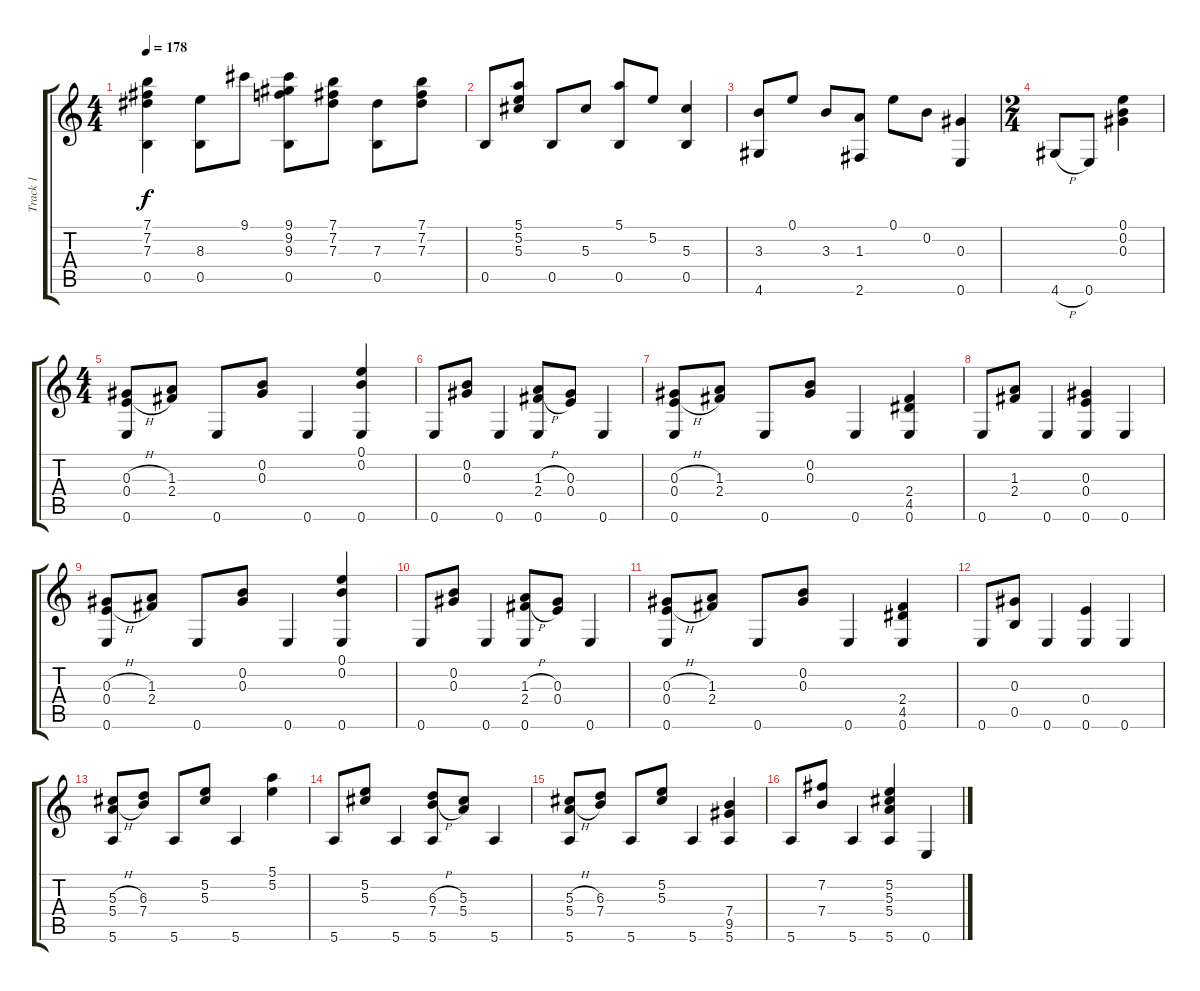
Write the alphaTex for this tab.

\track ("Track 1" "Track 1") {instrument acousticguitarnylon}
\staff {score tabs}
\tuning (E4 B3 Ab3 E3 B2 E2) {hide}
\ts (4 4)
\tempo 178
\clef g2
\ks c
(7.1 7.2 7.3 0.5).4{dy f} (8.3 0.5).8 9.1.8 (9.1 9.2 9.3 0.5).8 (7.1 7.2 7.3).8 (7.3 0.5).8 (7.1 7.2 7.3).8 |
0.5.8 (5.1 5.2 5.3).8 0.5.8 5.3.8 (5.1 0.5).8 5.2.8 (5.3 0.5).4 |
(3.3 4.6).8 0.1.8 3.3.8 (1.3 2.6).8 0.1.8 0.2.8 (0.3 0.6).4 |
\ts (2 4)
4.6{h}.8 0.6.8 (0.1 0.2 0.3).4 |
\ts (4 4)
(0.3{h} 0.4{h} 0.6).8 (1.3 2.4).8 0.6.8 (0.2 0.3).8 0.6.4 (0.1 0.2 0.6).4 |
0.6.8 (0.2 0.3).8 0.6.4 (1.3{h} 2.4{h} 0.6).8 (0.3 0.4).8 0.6.4 |
(0.3{h} 0.4{h} 0.6).8 (1.3 2.4).8 0.6.8 (0.2 0.3).8 0.6.4 (2.4 4.5 0.6).4 |
0.6.8 (1.3 2.4).8 0.6.4 (0.3 0.4 0.6).4 0.6.4 |
(0.3{h} 0.4{h} 0.6).8 (1.3 2.4).8 0.6.8 (0.2 0.3).8 0.6.4 (0.1 0.2 0.6).4 |
0.6.8 (0.2 0.3).8 0.6.4 (1.3{h} 2.4{h} 0.6).8 (0.3 0.4).8 0.6.4 |
(0.3{h} 0.4{h} 0.6).8 (1.3 2.4).8 0.6.8 (0.2 0.3).8 0.6.4 (2.4 4.5 0.6).4 |
0.6.8 (0.3 0.5).8 0.6.4 (0.4 0.6).4 0.6.4 |
(5.3{h} 5.4{h} 5.6).8 (6.3 7.4).8 5.6.8 (5.2 5.3).8 5.6.4 (5.1 5.2).4 |
5.6.8 (5.2 5.3).8 5.6.4 (6.3{h} 7.4{h} 5.6).8 (5.3 5.4).8 5.6.4 |
(5.3{h} 5.4{h} 5.6).8 (6.3 7.4).8 5.6.8 (5.2 5.3).8 5.6.4 (7.4 9.5 5.6).4 |
5.6.8 (7.2 7.4).8 5.6.4 (5.2 5.3 5.4 5.6).4 0.6.4
